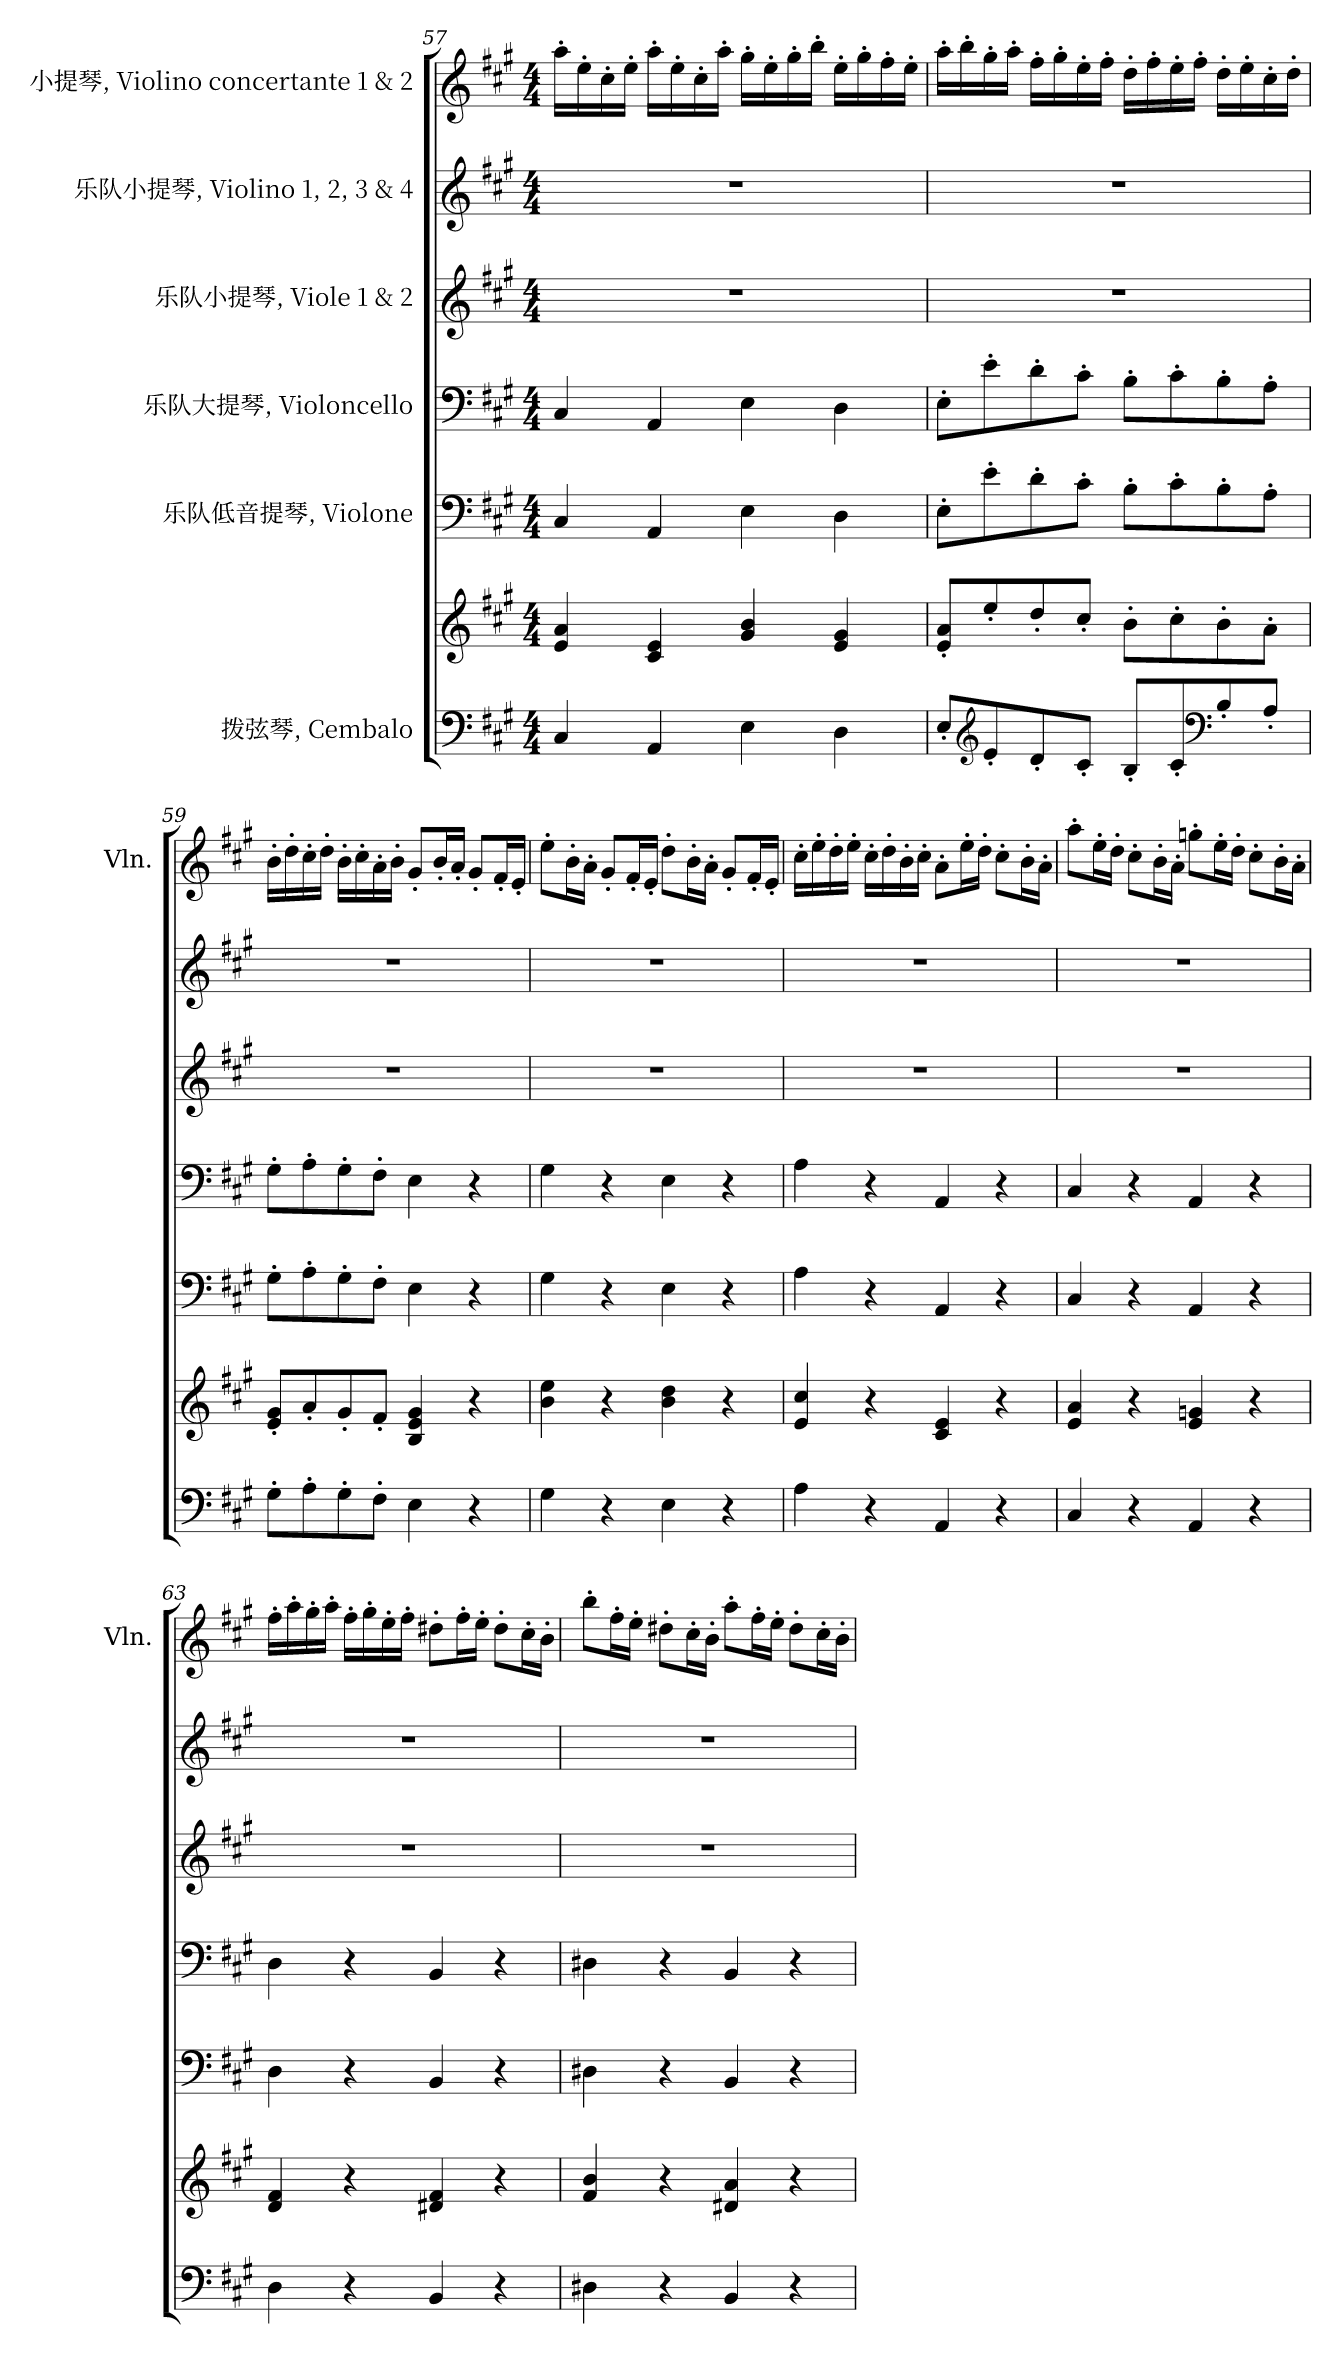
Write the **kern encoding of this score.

**kern	**kern	**kern	**kern	**kern	**kern	**kern
*part6	*part6	*part5	*part4	*part3	*part2	*part1
*staff7	*staff6	*staff5	*staff4	*staff3	*staff2	*staff1
*I"拨弦琴, Cembalo	*	*I"乐队低音提琴, Violone	*I"乐队大提琴, Violoncello	*I"乐队小提琴, Viole 1 &amp; 2	*I"乐队小提琴, Violino 1, 2, 3 &amp; 4	*I"小提琴, Violino concertante 1 &amp; 2
*	*	*	*	*	*	*I'Vln.
!!LO:PB:g=z
*clefF4	*clefG2	*clefF4	*clefF4	*clefG2	*clefG2	*clefG2
*	*	*ITrd7c12	*	*	*	*
*k[f#c#g#]	*k[f#c#g#]	*k[f#c#g#]	*k[f#c#g#]	*k[f#c#g#]	*k[f#c#g#]	*k[f#c#g#]
*M4/4	*M4/4	*M4/4	*M4/4	*M4/4	*M4/4	*M4/4
=57	=57	=57	=57	=57	=57	=57
4C#/	4e/ 4a/	4CC#/	4C#/	1r	1r	16aa'\LL
.	.	.	.	.	.	16ee'\
.	.	.	.	.	.	16cc#'\
.	.	.	.	.	.	16ee'\JJ
4AA/	4c#/ 4e/	4AAA/	4AA/	.	.	16aa'\LL
.	.	.	.	.	.	16ee'\
.	.	.	.	.	.	16cc#'\
.	.	.	.	.	.	16aa'\JJ
4E\	4g#/ 4b/	4EE\	4E\	.	.	16gg#'\LL
.	.	.	.	.	.	16ee'\
.	.	.	.	.	.	16gg#'\
.	.	.	.	.	.	16bb'\JJ
4D\	4e/ 4g#/	4DD\	4D\	.	.	16ee'\LL
.	.	.	.	.	.	16gg#'\
.	.	.	.	.	.	16ff#'\
.	.	.	.	.	.	16ee'\JJ
=58	=58	=58	=58	=58	=58	=58
8E'/L	8e/' 8a/'L	8EE'\L	8E'\L	1r	1r	16aa'\LL
.	.	.	.	.	.	16bb'\
*clefG2	*	*	*	*	*	*
8e'/	8ee'/	8E'\	8e'\	.	.	16gg#'\
.	.	.	.	.	.	16aa'\JJ
8d'/	8dd'/	8D'\	8d'\	.	.	16ff#'\LL
.	.	.	.	.	.	16gg#'\
8c#'/J	8cc#'/J	8C#'\J	8c#'\J	.	.	16ee'\
.	.	.	.	.	.	16ff#'\JJ
8B'/L	8b'\L	8BB'\L	8B'\L	.	.	16dd'\LL
.	.	.	.	.	.	16ff#'\
8c#'/	8cc#'\	8C#'\	8c#'\	.	.	16ee'\
.	.	.	.	.	.	16ff#'\JJ
*clefF4	*	*	*	*	*	*
8B'/	8b'\	8BB'\	8B'\	.	.	16dd'\LL
.	.	.	.	.	.	16ee'\
8A'/J	8a'\J	8AA'\J	8A'\J	.	.	16cc#'\
.	.	.	.	.	.	16dd'\JJ
!!LO:PB:g=z
=59	=59	=59	=59	=59	=59	=59
8G#'\L	8e/' 8g#/'L	8GG#'\L	8G#'\L	1r	1r	16b'\LL
.	.	.	.	.	.	16dd'\
8A'\	8a'/	8AA'\	8A'\	.	.	16cc#'\
.	.	.	.	.	.	16dd'\JJ
8G#'\	8g#'/	8GG#'\	8G#'\	.	.	16b'\LL
.	.	.	.	.	.	16cc#'\
8F#'\J	8f#'/J	8FF#'\J	8F#'\J	.	.	16a'\
.	.	.	.	.	.	16b'\JJ
4E\	4B/ 4e/ 4g#/	4EE\	4E\	.	.	8g#'/L
.	.	.	.	.	.	16b'/L
.	.	.	.	.	.	16a'/JJ
4r	4r	4r	4r	.	.	8g#'/L
.	.	.	.	.	.	16f#'/L
.	.	.	.	.	.	16e'/JJ
=60	=60	=60	=60	=60	=60	=60
4G#\	4b\ 4ee\	4GG#\	4G#\	1r	1r	8ee'\L
.	.	.	.	.	.	16b'\L
.	.	.	.	.	.	16a'\JJ
4r	4r	4r	4r	.	.	8g#'/L
.	.	.	.	.	.	16f#'/L
.	.	.	.	.	.	16e'/JJ
4E\	4b\ 4dd\	4EE\	4E\	.	.	8dd'\L
.	.	.	.	.	.	16b'\L
.	.	.	.	.	.	16a'\JJ
4r	4r	4r	4r	.	.	8g#'/L
.	.	.	.	.	.	16f#'/L
.	.	.	.	.	.	16e'/JJ
=61	=61	=61	=61	=61	=61	=61
4A\	4e/ 4cc#/	4AA\	4A\	1r	1r	16cc#'\LL
.	.	.	.	.	.	16ee'\
.	.	.	.	.	.	16dd'\
.	.	.	.	.	.	16ee'\JJ
4r	4r	4r	4r	.	.	16cc#'\LL
.	.	.	.	.	.	16dd'\
.	.	.	.	.	.	16b'\
.	.	.	.	.	.	16cc#'\JJ
4AA/	4c#/ 4e/	4AAA/	4AA/	.	.	8a'\L
.	.	.	.	.	.	16ee'\L
.	.	.	.	.	.	16dd'\JJ
4r	4r	4r	4r	.	.	8cc#'\L
.	.	.	.	.	.	16b'\L
.	.	.	.	.	.	16a'\JJ
!!LO:PB:g=z
=62	=62	=62	=62	=62	=62	=62
4C#/	4e/ 4a/	4CC#/	4C#/	1r	1r	8aa'\L
.	.	.	.	.	.	16ee'\L
.	.	.	.	.	.	16dd'\JJ
4r	4r	4r	4r	.	.	8cc#'\L
.	.	.	.	.	.	16b'\L
.	.	.	.	.	.	16a'\JJ
4AA/	4e/ 4gn/	4AAA/	4AA/	.	.	8ggn'\L
.	.	.	.	.	.	16ee'\L
.	.	.	.	.	.	16dd'\JJ
4r	4r	4r	4r	.	.	8cc#'\L
.	.	.	.	.	.	16b'\L
.	.	.	.	.	.	16a'\JJ
=63	=63	=63	=63	=63	=63	=63
4D\	4d/ 4f#/	4DD\	4D\	1r	1r	16ff#'\LL
.	.	.	.	.	.	16aa'\
.	.	.	.	.	.	16gg#'\
.	.	.	.	.	.	16aa'\JJ
4r	4r	4r	4r	.	.	16ff#'\LL
.	.	.	.	.	.	16gg#'\
.	.	.	.	.	.	16ee'\
.	.	.	.	.	.	16ff#'\JJ
4BB/	4d#X/ 4f#/	4BBB/	4BB/	.	.	8dd#X'\L
.	.	.	.	.	.	16ff#'\L
.	.	.	.	.	.	16ee'\JJ
4r	4r	4r	4r	.	.	8dd#'\L
.	.	.	.	.	.	16cc#'\L
.	.	.	.	.	.	16b'\JJ
=64	=64	=64	=64	=64	=64	=64
4D#X\	4f#/ 4b/	4DD#X\	4D#X\	1r	1r	8bb'\L
.	.	.	.	.	.	16ff#'\L
.	.	.	.	.	.	16ee'\JJ
4r	4r	4r	4r	.	.	8dd#X'\L
.	.	.	.	.	.	16cc#'\L
.	.	.	.	.	.	16b'\JJ
4BB/	4d#X/ 4a/	4BBB/	4BB/	.	.	8aa'\L
.	.	.	.	.	.	16ff#'\L
.	.	.	.	.	.	16ee'\JJ
4r	4r	4r	4r	.	.	8dd#'\L
.	.	.	.	.	.	16cc#'\L
.	.	.	.	.	.	16b'\JJ
=	=	=	=	=	=	=
*-	*-	*-	*-	*-	*-	*-
